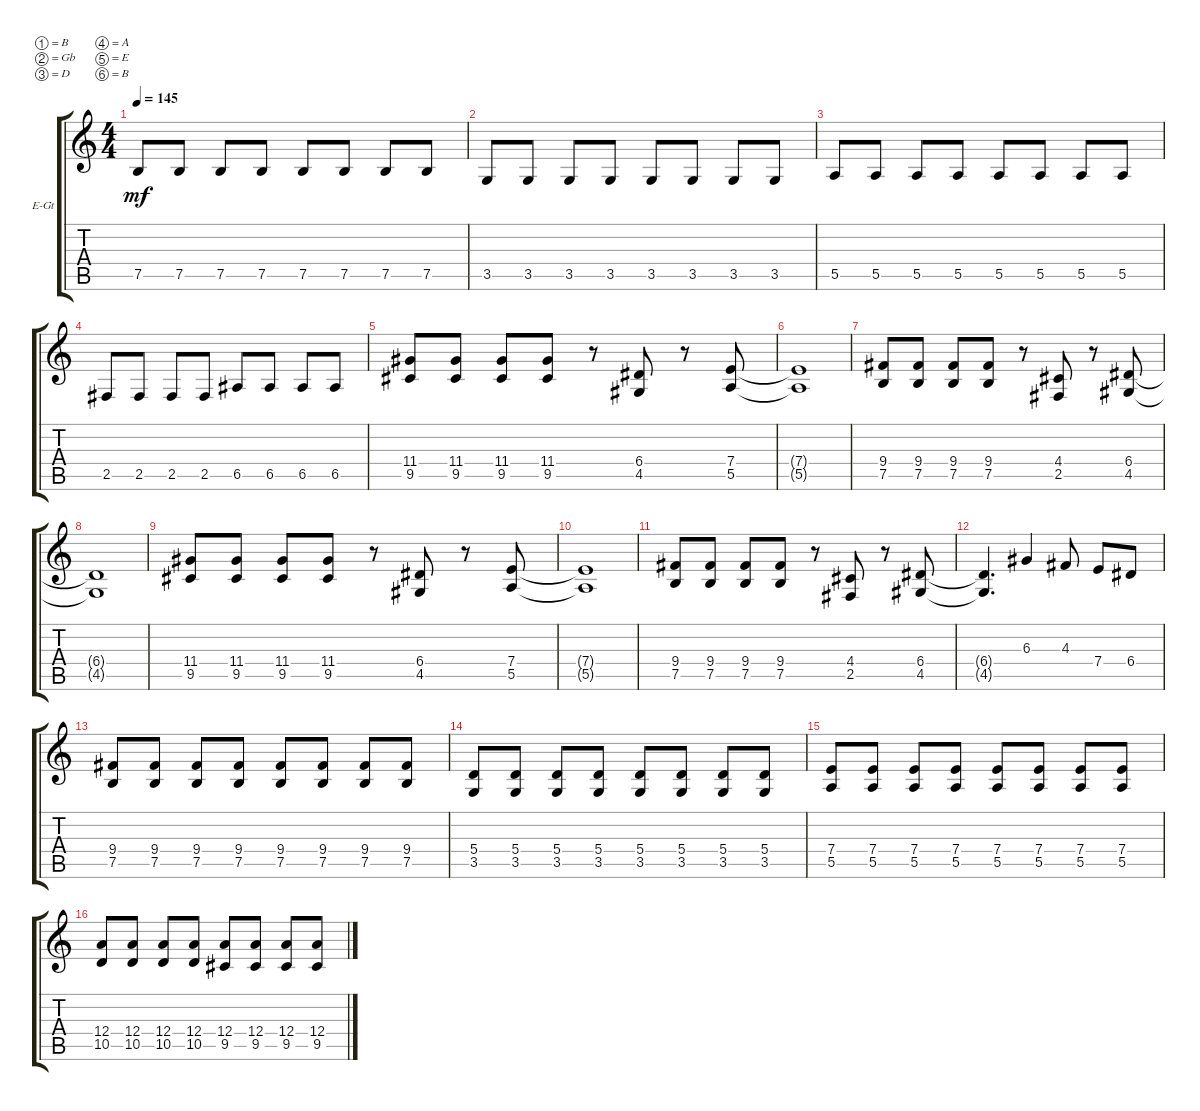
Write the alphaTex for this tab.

\bracketExtendMode groupsimilarinstruments
\firstSystemTrackNameOrientation horizontal
\otherSystemsTrackNameOrientation horizontal
\track ("Electric Guitar-1" "E-Gt") {instrument distortionguitar}
\staff {score tabs}
\tuning (B3 Gb3 D3 A2 E2 B1)
\ts (4 4)
\tempo 145
\clef g2
\ks c
7.5.8{dy mf} 7.5.8 7.5.8 7.5.8 7.5.8 7.5.8 7.5.8 7.5.8 |
3.5.8 3.5.8 3.5.8 3.5.8 3.5.8 3.5.8 3.5.8 3.5.8 |
5.5.8 5.5.8 5.5.8 5.5.8 5.5.8 5.5.8 5.5.8 5.5.8 |
2.5.8 2.5.8 2.5.8 2.5.8 6.5.8 6.5.8 6.5.8 6.5.8 |
(9.5 11.4).8 (9.5 11.4).8 (9.5 11.4).8 (9.5 11.4).8 r.8 (4.5 6.4).8 r.8 (5.5 7.4).8 |
(5.5{t} 7.4{t}).1 |
(7.5 9.4).8 (7.5 9.4).8 (7.5 9.4).8 (7.5 9.4).8 r.8 (2.5 4.4).8 r.8 (4.5 6.4).8 |
(4.5{t} 6.4{t}).1 |
(9.5 11.4).8 (9.5 11.4).8 (9.5 11.4).8 (9.5 11.4).8 r.8 (4.5 6.4).8 r.8 (5.5 7.4).8 |
(5.5{t} 7.4{t}).1 |
(7.5 9.4).8 (7.5 9.4).8 (7.5 9.4).8 (7.5 9.4).8 r.8 (2.5 4.4).8 r.8 (4.5 6.4).8 |
(4.5{t} 6.4{t}).4{d} 6.3.4 4.3.8 7.4.8 6.4.8 |
(7.5 9.4).8 (7.5 9.4).8 (7.5 9.4).8 (7.5 9.4).8 (7.5 9.4).8 (7.5 9.4).8 (7.5 9.4).8 (7.5 9.4).8 |
(3.5 5.4).8 (3.5 5.4).8 (3.5 5.4).8 (3.5 5.4).8 (3.5 5.4).8 (3.5 5.4).8 (3.5 5.4).8 (3.5 5.4).8 |
(5.5 7.4).8 (5.5 7.4).8 (5.5 7.4).8 (5.5 7.4).8 (5.5 7.4).8 (5.5 7.4).8 (5.5 7.4).8 (5.5 7.4).8 |
(10.5 12.4).8 (10.5 12.4).8 (10.5 12.4).8 (10.5 12.4).8 (9.5 12.4).8 (9.5 12.4).8 (9.5 12.4).8 (9.5 12.4).8
